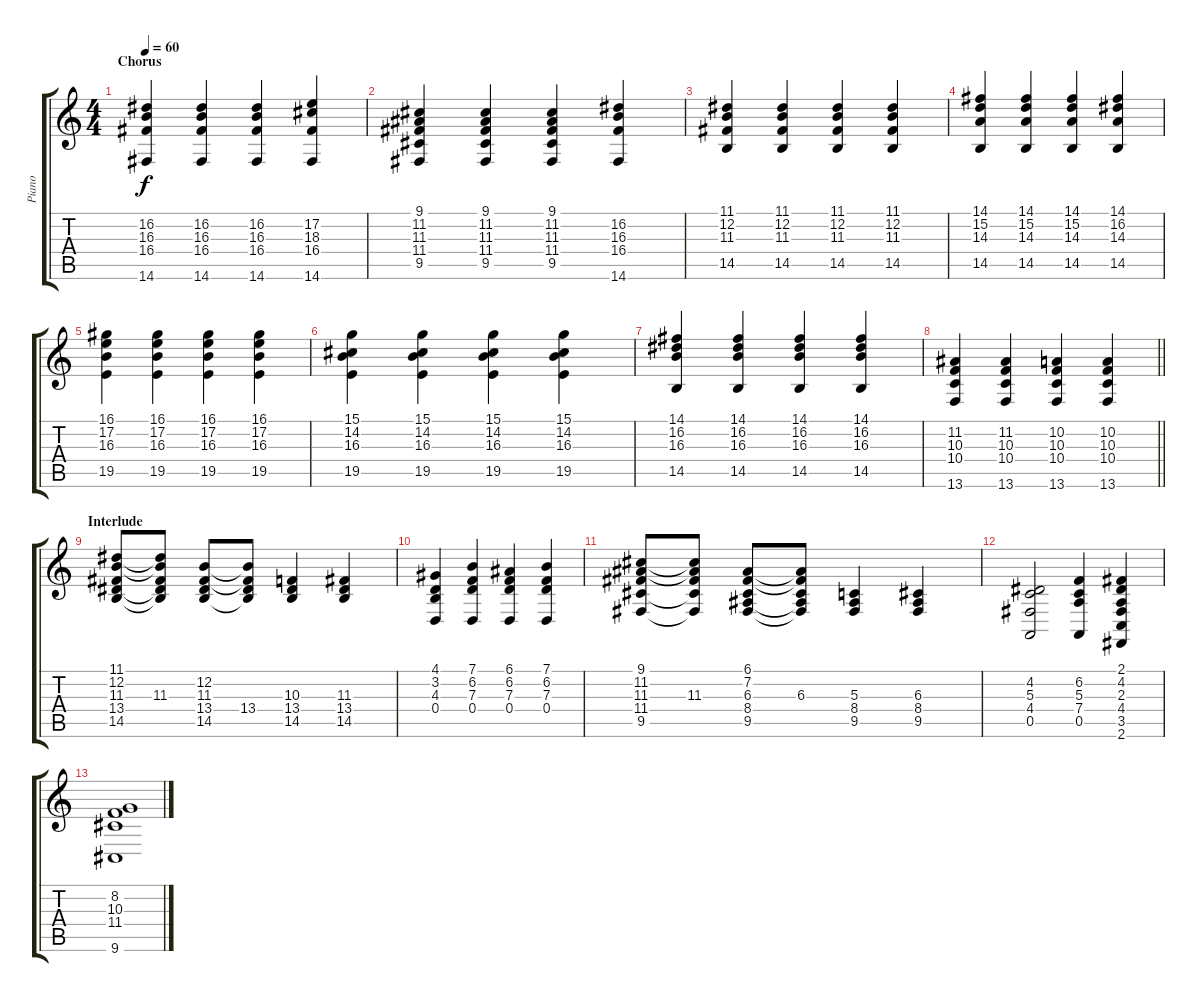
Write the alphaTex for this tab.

\track ("Piano" "Piano") {instrument acousticgrandpiano}
\staff {score tabs}
\tuning (E4 B3 G3 D3 A2 E2) {hide}
\ts (4 4)
\section ("" "Chorus")
\tempo 60
\clef g2
\ks c
(16.2 16.3 16.4 14.6).4{dy f} (16.2 16.3 16.4 14.6).4 (16.2 16.3 16.4 14.6).4 (17.2 18.3 16.4 14.6).4 |
(9.1 11.2 11.3 11.4 9.5).4 (9.1 11.2 11.3 11.4 9.5).4 (9.1 11.2 11.3 11.4 9.5).4 (16.2 16.3 16.4 14.6).4 |
(11.1 12.2 11.3 14.5).4 (11.1 12.2 11.3 14.5).4 (11.1 12.2 11.3 14.5).4 (11.1 12.2 11.3 14.5).4 |
(14.1 15.2 14.3 14.5).4 (14.1 15.2 14.3 14.5).4 (14.1 15.2 14.3 14.5).4 (14.1 16.2 14.3 14.5).4 |
(16.1 17.2 16.3 19.5).4 (16.1 17.2 16.3 19.5).4 (16.1 17.2 16.3 19.5).4 (16.1 17.2 16.3 19.5).4 |
(15.1 14.2 16.3 19.5).4 (15.1 14.2 16.3 19.5).4 (15.1 14.2 16.3 19.5).4 (15.1 14.2 16.3 19.5).4 |
(14.1 16.2 16.3 14.5).4 (14.1 16.2 16.3 14.5).4 (14.1 16.2 16.3 14.5).4 (14.1 16.2 16.3 14.5).4 |
\barLineRight lightlight
(11.2 10.3 10.4 13.6).4 (11.2 10.3 10.4 13.6).4 (10.2 10.3 10.4 13.6).4 (10.2 10.3 10.4 13.6).4 |
\section ("" "Interlude")
(11.1 12.2 11.3 13.4 14.5).8 (11.1{t} 12.2{t} 11.3 13.4{t} 14.5{t}).8 (12.2 11.3 13.4 14.5).8 (12.2{t} 11.3{t} 13.4 14.5{t}).8 (10.3 13.4 14.5).4 (11.3 13.4 14.5).4 |
(4.1 3.2 4.3 0.4).4 (7.1 6.2 7.3 0.4).4 (6.1 6.2 7.3 0.4).4 (7.1 6.2 7.3 0.4).4 |
(9.1 11.2 11.3 11.4 9.5).8 (9.1{t} 11.2{t} 11.3 11.4{t} 9.5{t}).8 (6.1 7.2 6.3 8.4 9.5).8 (6.1{t} 7.2{t} 6.3 8.4{t} 9.5{t}).8 (5.3 8.4 9.5).4 (6.3 8.4 9.5).4 |
(4.2 5.3 4.4 0.5).2 (6.2 5.3 7.4 0.5).4 (2.1 4.2 2.3 4.4 3.5 2.6).4 |
(8.2 10.3 11.4 9.6).1
